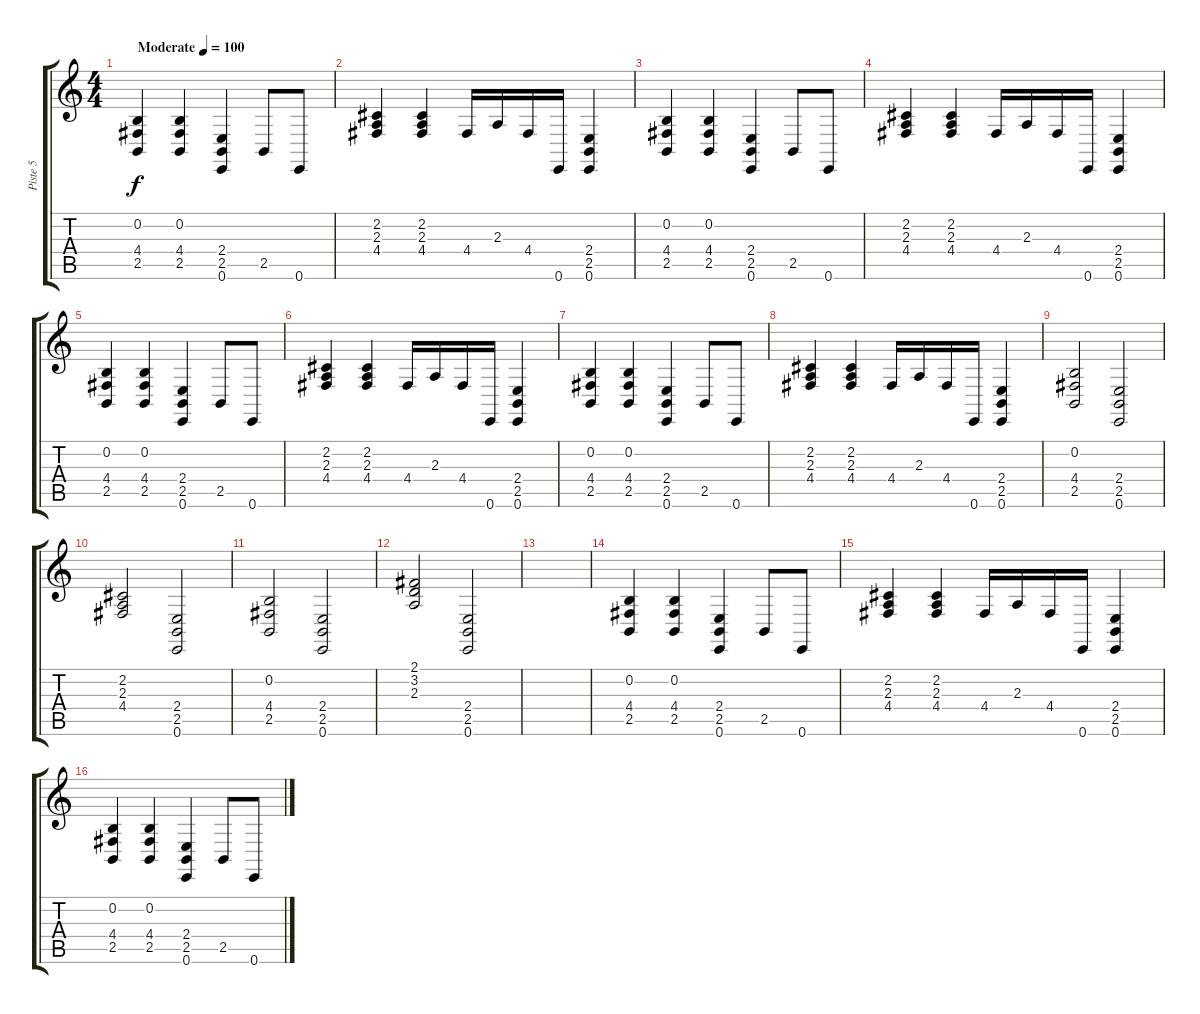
\track ("Piste 5" "Piste 5") {instrument churchorgan}
\staff {score tabs}
\tuning (E4 B3 G3 D3 A2 E2) {hide}
\ts (4 4)
\tempo (100 "Moderate")
\clef g2
\ks c
(0.2 4.4 2.5).4{dy f instrument churchorgan} (0.2 4.4 2.5).4 (2.4 2.5 0.6).4 2.5.8 0.6.8 |
(2.2 2.3 4.4).4 (2.2 2.3 4.4).4 4.4.16 2.3.16 4.4.16 0.6.16 (2.4 2.5 0.6).4 |
(0.2 4.4 2.5).4 (0.2 4.4 2.5).4 (2.4 2.5 0.6).4 2.5.8 0.6.8 |
(2.2 2.3 4.4).4 (2.2 2.3 4.4).4 4.4.16 2.3.16 4.4.16 0.6.16 (2.4 2.5 0.6).4 |
(0.2 4.4 2.5).4 (0.2 4.4 2.5).4 (2.4 2.5 0.6).4 2.5.8 0.6.8 |
(2.2 2.3 4.4).4 (2.2 2.3 4.4).4 4.4.16 2.3.16 4.4.16 0.6.16 (2.4 2.5 0.6).4 |
(0.2 4.4 2.5).4 (0.2 4.4 2.5).4 (2.4 2.5 0.6).4 2.5.8 0.6.8 |
(2.2 2.3 4.4).4 (2.2 2.3 4.4).4 4.4.16 2.3.16 4.4.16 0.6.16 (2.4 2.5 0.6).4 |
(0.2 4.4 2.5).2{instrument tubularbells} (2.4 2.5 0.6).2 |
(2.2 2.3 4.4).2 (2.4 2.5 0.6).2 |
(0.2 4.4 2.5).2{instrument tubularbells} (2.4 2.5 0.6).2 |
(2.1 3.2 2.3).2 (2.4 2.5 0.6).2 |
|
(0.2 4.4 2.5).4 (0.2 4.4 2.5).4 (2.4 2.5 0.6).4 2.5.8 0.6.8 |
(2.2 2.3 4.4).4 (2.2 2.3 4.4).4 4.4.16 2.3.16 4.4.16 0.6.16 (2.4 2.5 0.6).4 |
(0.2 4.4 2.5).4 (0.2 4.4 2.5).4 (2.4 2.5 0.6).4 2.5.8 0.6.8
